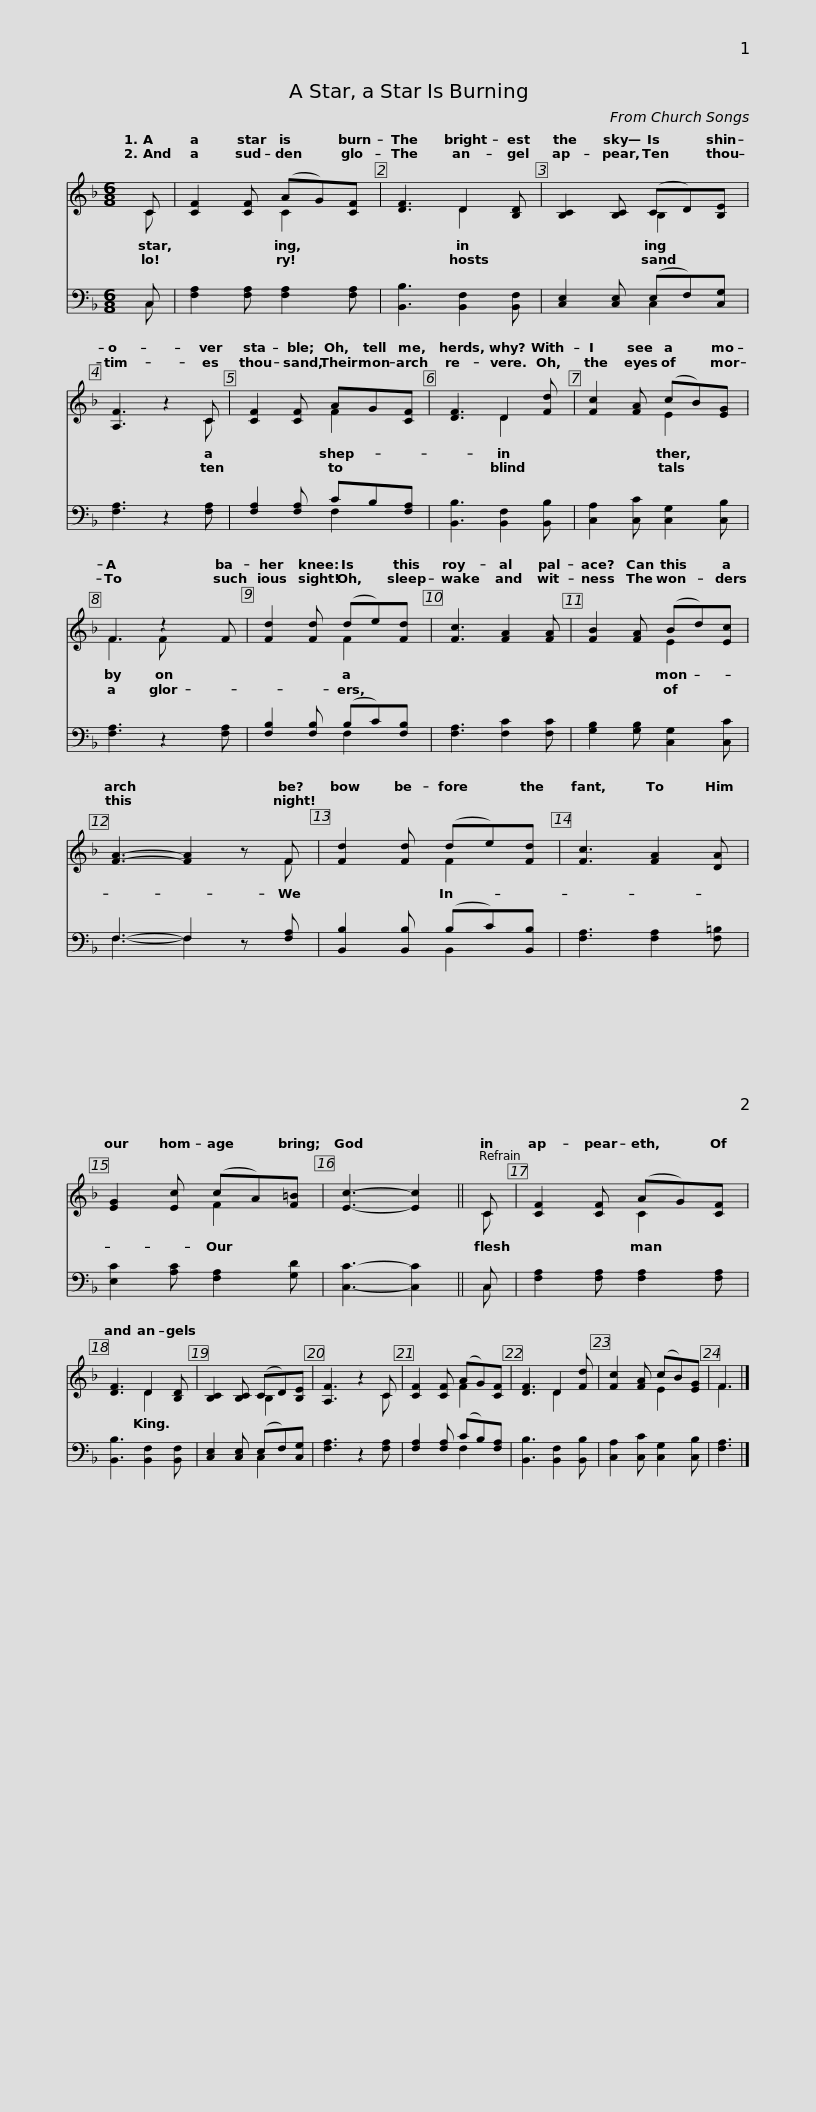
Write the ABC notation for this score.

X:1
%%score ( 1 2 ) ( 3 4 )
L:1/8
M:6/8
I:linebreak $
K:F
V:1 treble
V:2 treble
V:3 bass
V:4 bass
V:1
 C | [CF]2 [CF] (AG)[CF] | [DF]3 D2 [B,D] | [B,C]2 [B,C] (CD)[B,E] | [A,F]3 z2 C |$ %5
 [CF]2 [CF] AG[CF] | [DF]3 D2 [Fd] | [Fc]2 [FA] (cB)[EG] |$ F3 z2 F | [Fd]2 [Fd] (de)[Fd] | %10
 [Fc]3 [FA]2 [FA] | [FB]2 [FA] (Bd)[Ec] |$ [FA]3- [FA]2 z F | [Fd]2 [Fd] (de)[Fd] | [Fc]3 [FA]2 [DA] | %15
 [EG]2 [Ec] (cA)[F=B] | [Ec]3- [Ec]2 ||$ C | [CF]2 [CF] (AG)[CF] | [DF]3 D2 [B,D] | %20
 [B,C]2 [B,C] (CD)[B,E] | [A,F]3 z2 C |$ [CF]2 [CF] (AG)[CF] | [DF]3 D2 [Fd] | [Fc]2 [FA] (cB)[EG] | %25
 F3 |] %26
V:2
 C | x3 C2 x | x3 D2 x | x3 B,2 x | x5 C |$ %5
 x3 F2 x | x3 D2 x | x3 E2 x |$ F3 F x2 | x3 F2 x | %10
 x6 | x3 E2 x |$ x6 F | x3 F2 x | x6 | %15
 x3 F2 x | x5 ||$ C | x3 C2 x | x3 D2 x | %20
 x3 B,2 x | x5 C |$ x3 F2 x | x3 D2 x | x3 E2 x | %25
 F3 |] %26
V:3
 C, | [F,A,]2 [F,A,] [F,A,]2 [F,A,] | [B,,B,]3 [B,,F,]2 [B,,F,] | [C,E,]2 [C,E,] (E,F,)[C,G,] | [F,A,]3 z2 [F,A,] |$ %5
 [F,A,]2 [F,A,] CB,[F,A,] | [B,,B,]3 [B,,F,]2 [B,,B,] | [C,A,]2 [C,C] [C,G,]2 [C,B,] |$ [F,A,]3 z2 [F,A,] | [F,B,]2 [F,B,] (B,C)[F,B,] | %10
 [F,A,]3 [F,C]2 [F,C] | [G,B,]2 [G,B,] [C,G,]2 [C,C] |$ F,3- F,2 z [F,A,] | [B,,B,]2 [B,,B,] (B,C)[B,,B,] | [F,A,]3 [F,A,]2 [F,=B,] | %15
 [E,C]2 [A,C] [F,A,]2 [G,D] | [C,C]3- [C,C]2 ||$ C, | [F,A,]2 [F,A,] [F,A,]2 [F,A,] | [B,,B,]3 [B,,F,]2 [B,,F,] | %20
 [C,E,]2 [C,E,] (E,F,)[C,G,] | [F,A,]3 z2 [F,A,] |$ [F,A,]2 [F,A,] (CB,)[F,A,] | [B,,B,]3 [B,,F,]2 [B,,B,] | [C,A,]2 [C,C] [C,G,]2 [C,B,] | %25
 [F,A,]3 |] %26
V:4
 C, | x6 | x6 | x3 C,2 x | x6 |$ %5
 x3 F,2 x | x6 | x6 |$ x6 | x3 F,2 x | %10
 x6 | x6 |$ F,3- F,2 x2 | x3 B,,2 x | x6 | %15
 x6 | x5 ||$ C, | x6 | x6 | %20
 x3 C,2 x | x6 |$ x3 F,2 x | x6 | x6 | %25
 x3 |] %26
